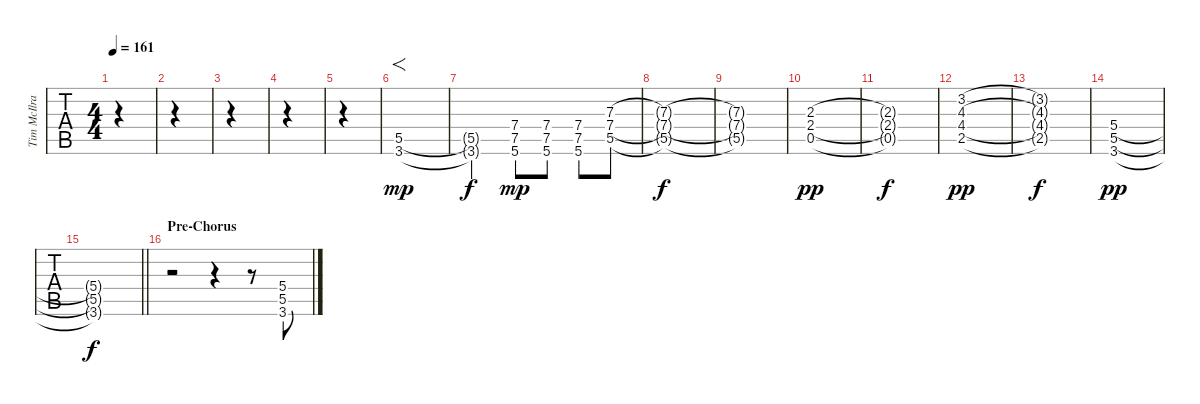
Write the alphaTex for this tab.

\track ("Tim McIlrath - Guitar One" "Tim McIlra") {instrument distortionguitar}
\staff {tabs}
\tuning (Eb4 Bb3 Gb3 Db3 Ab2 Eb2) {hide}
\ts (4 4)
\tempo 161
\clef g2
\ks db
|
|
|
|
|
(5.5 3.6).1{f dy mp} |
(5.5{t} 3.6{t}).2{dy f} (7.4 7.5 5.6).8{dy mp} (7.4 7.5 5.6).8 (7.4 7.5 5.6).8 (7.3 7.4 5.5).8 |
(7.3{t} 7.4{t} 5.5{t}).1{dy f} |
(7.3{t} 7.4{t} 5.5{t}).1 |
(2.3 2.4 0.5).1{dy pp} |
(2.3{t} 2.4{t} 0.5{t}).1{dy f} |
(3.2 4.3 4.4 2.5).1{dy pp} |
(3.2{t} 4.3{t} 4.4{t} 2.5{t}).1{dy f} |
(5.4 5.5 3.6).1{dy pp} |
\barLineRight lightlight
(5.4{t} 5.5{t} 3.6{t}).1{dy f} |
\section ("" "Pre-Chorus")
r.2 r.4 r.8 (5.4 5.5 3.6).8
